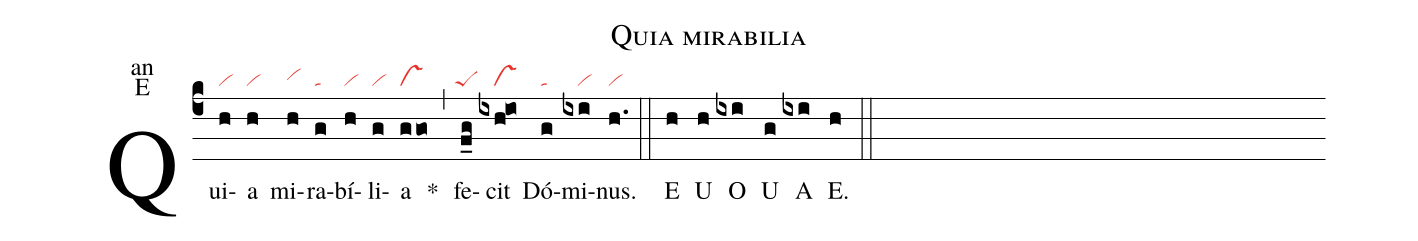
name:Quia mirabilia;
office-part:an;
mode:E;
nabc-lines:1;
%%
(c4) Qui(h|vi)a(h|vi) mi(h|vihh)ra(g|ta)bí(h|vi)li(g|vi)a(ggo|vs) <sp>*</sp>(,) fe(f_g|`peS)cit(ixh@io|////vs) Dó(g|ta)mi(ixi|////vi)nus.(h.|vi) (::)

<eu>E(h) U(h) O(ixi) U(g) A(ixi) E.(h) </eu>(::)
